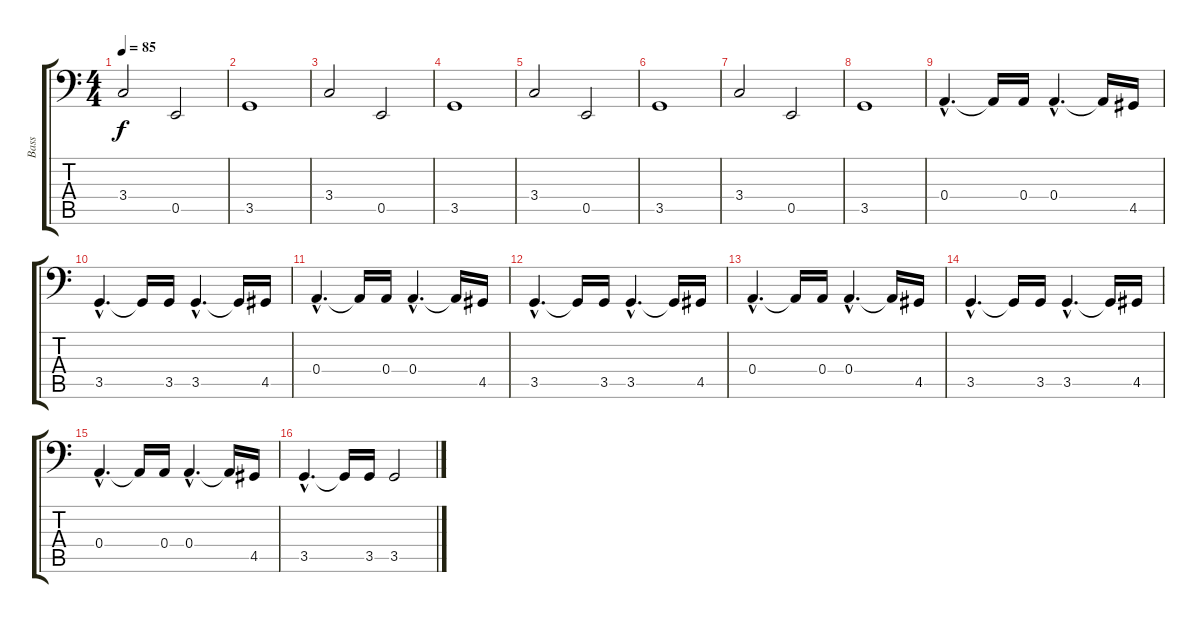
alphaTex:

\track ("Bass" "Bass") {instrument fretlessbass}
\staff {score tabs}
\tuning (C3 G2 D2 A1 E1 B0) {hide}
\ts (4 4)
\tempo 85
\clef f4
\ks c
3.4.2{dy f} 0.5.2 |
3.5.1 |
3.4.2 0.5.2 |
3.5.1 |
3.4.2 0.5.2 |
3.5.1 |
3.4.2 0.5.2 |
3.5.1 |
0.4{hac}.4{d} 0.4{t}.16 0.4.16 0.4{hac}.4{d} 0.4{t}.16 4.5.16 |
3.5{hac}.4{d} 3.5{t}.16 3.5.16 3.5{hac}.4{d} 3.5{t}.16 4.5.16 |
0.4{hac}.4{d} 0.4{t}.16 0.4.16 0.4{hac}.4{d} 0.4{t}.16 4.5.16 |
3.5{hac}.4{d} 3.5{t}.16 3.5.16 3.5{hac}.4{d} 3.5{t}.16 4.5.16 |
0.4{hac}.4{d} 0.4{t}.16 0.4.16 0.4{hac}.4{d} 0.4{t}.16 4.5.16 |
3.5{hac}.4{d} 3.5{t}.16 3.5.16 3.5{hac}.4{d} 3.5{t}.16 4.5.16 |
0.4{hac}.4{d} 0.4{t}.16 0.4.16 0.4{hac}.4{d} 0.4{t}.16 4.5.16 |
3.5{hac}.4{d} 3.5{t}.16 3.5.16 3.5.2
